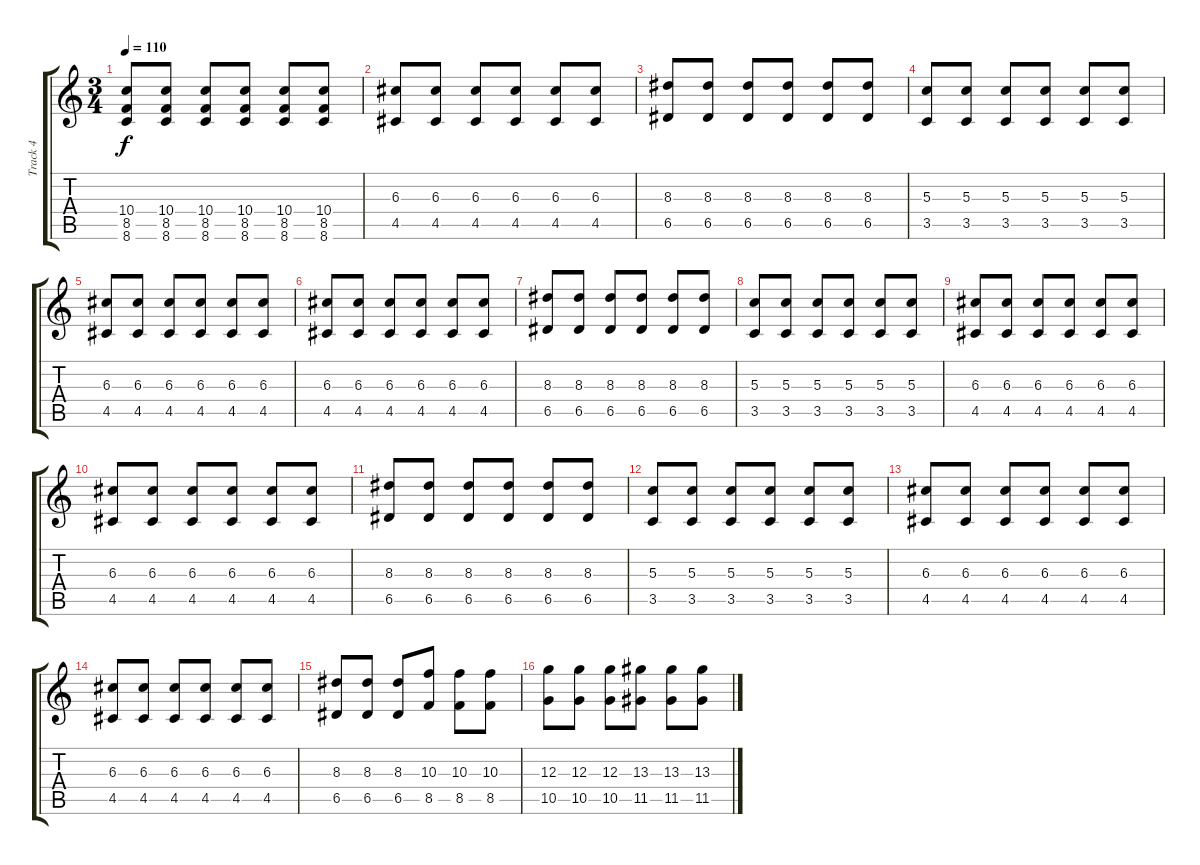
\track ("Track 4" "Track 4") {instrument overdrivenguitar}
\staff {score tabs}
\tuning (E4 B3 G3 D3 A2 E2) {hide}
\ts (3 4)
\tempo 110
\clef g2
\ks c
(10.4{t} 8.5{t} 8.6{t}).8{dy f} (10.4 8.5 8.6).8 (10.4 8.5 8.6).8 (10.4 8.5 8.6).8 (10.4 8.5 8.6).8 (10.4 8.5 8.6).8 |
(6.3 4.5).8{volume 9} (6.3 4.5).8 (6.3 4.5).8 (6.3 4.5).8 (6.3 4.5).8 (6.3 4.5).8 |
(8.3 6.5).8 (8.3 6.5).8 (8.3 6.5).8 (8.3 6.5).8 (8.3 6.5).8 (8.3 6.5).8 |
(5.3 3.5).8 (5.3 3.5).8 (5.3 3.5).8 (5.3 3.5).8 (5.3 3.5).8 (5.3 3.5).8 |
(6.3 4.5).8 (6.3 4.5).8 (6.3 4.5).8 (6.3 4.5).8 (6.3 4.5).8 (6.3 4.5).8 |
(6.3 4.5).8 (6.3 4.5).8 (6.3 4.5).8 (6.3 4.5).8 (6.3 4.5).8 (6.3 4.5).8 |
(8.3 6.5).8 (8.3 6.5).8 (8.3 6.5).8 (8.3 6.5).8 (8.3 6.5).8 (8.3 6.5).8 |
(5.3 3.5).8 (5.3 3.5).8 (5.3 3.5).8 (5.3 3.5).8 (5.3 3.5).8 (5.3 3.5).8 |
(6.3 4.5).8 (6.3 4.5).8 (6.3 4.5).8 (6.3 4.5).8 (6.3 4.5).8 (6.3 4.5).8 |
(6.3 4.5).8 (6.3 4.5).8 (6.3 4.5).8 (6.3 4.5).8 (6.3 4.5).8 (6.3 4.5).8 |
(8.3 6.5).8 (8.3 6.5).8 (8.3 6.5).8 (8.3 6.5).8 (8.3 6.5).8 (8.3 6.5).8 |
(5.3 3.5).8 (5.3 3.5).8 (5.3 3.5).8 (5.3 3.5).8 (5.3 3.5).8 (5.3 3.5).8 |
(6.3 4.5).8 (6.3 4.5).8 (6.3 4.5).8 (6.3 4.5).8 (6.3 4.5).8 (6.3 4.5).8 |
(6.3 4.5).8 (6.3 4.5).8 (6.3 4.5).8 (6.3 4.5).8 (6.3 4.5).8 (6.3 4.5).8 |
(8.3 6.5).8 (8.3 6.5).8 (8.3 6.5).8 (10.3 8.5).8 (10.3 8.5).8 (10.3 8.5).8 |
(12.3 10.5).8 (12.3 10.5).8 (12.3 10.5).8 (13.3 11.5).8 (13.3 11.5).8 (13.3 11.5).8
